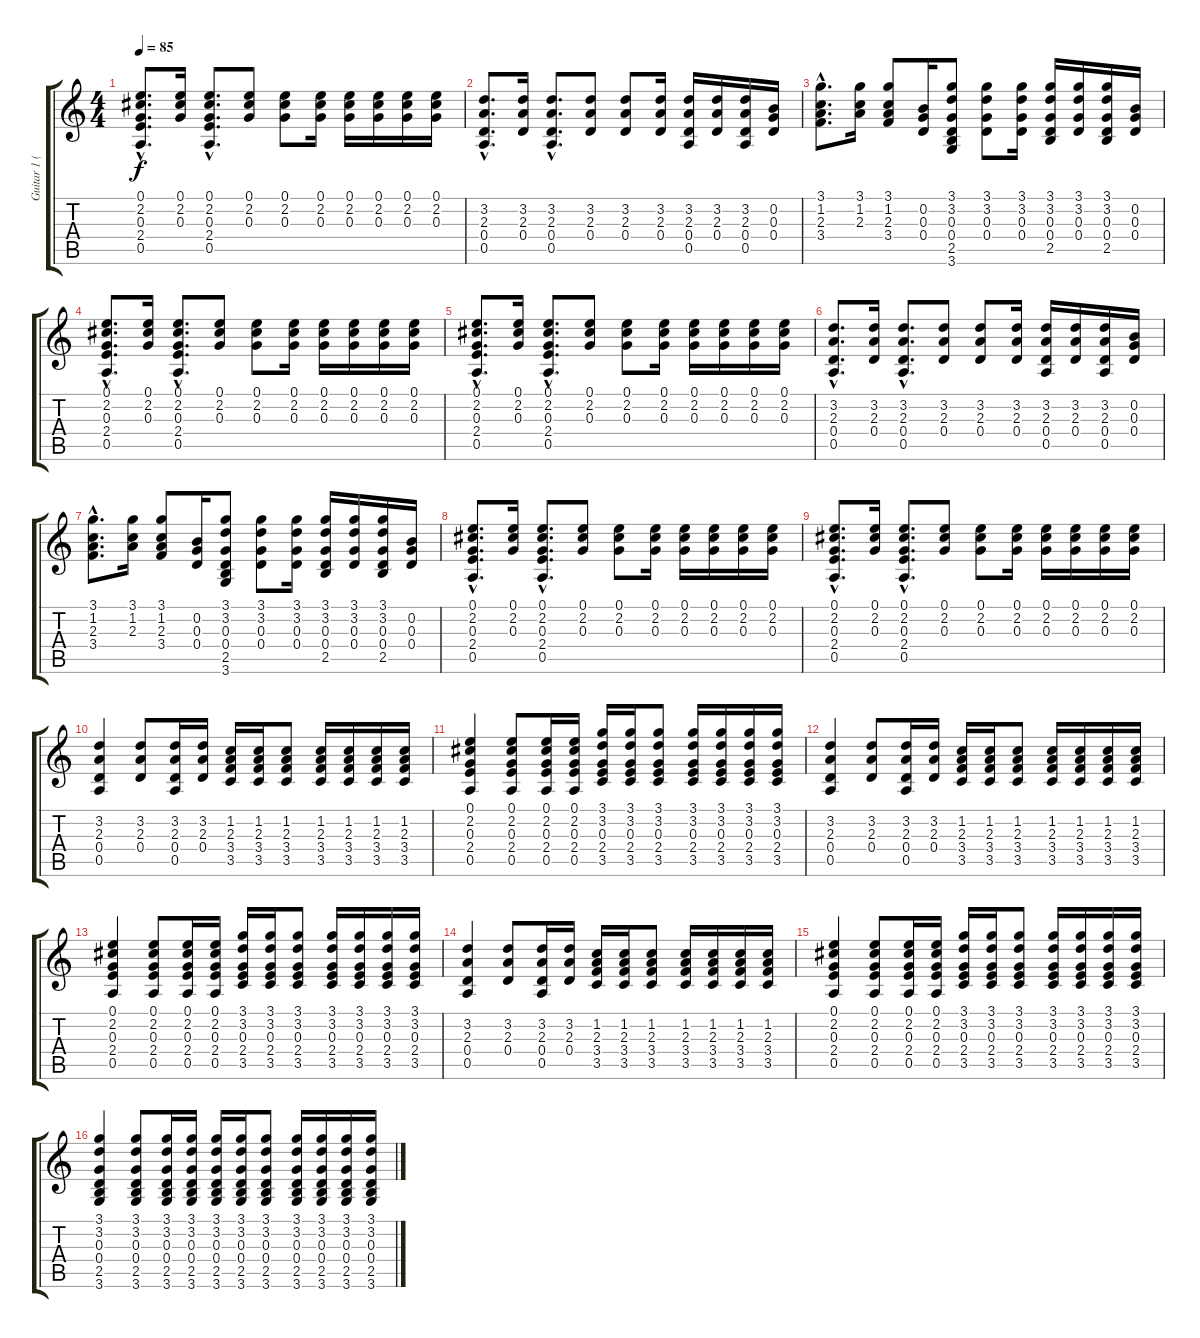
\track ("Guitar 1 (Gem Archer)" "Guitar 1 (") {instrument overdrivenguitar}
\staff {score tabs}
\tuning (E4 B3 G3 D3 A2 E2) {hide}
\ts (4 4)
\tempo 85
\clef g2
\ks c
(0.1{hac} 2.2{hac} 0.3{hac} 2.4{hac} 0.5{hac}).8{d dy f} (0.1 2.2 0.3).16 (0.1{hac} 2.2{hac} 0.3{hac} 2.4{hac} 0.5{hac}).8{d} (0.1 2.2 0.3).8 (0.1 2.2 0.3).8 (0.1 2.2 0.3).16 (0.1 2.2 0.3).16 (0.1 2.2 0.3).16 (0.1 2.2 0.3).16 (0.1 2.2 0.3).16 |
(3.2{hac} 2.3{hac} 0.4{hac} 0.5{hac}).8{d} (3.2 2.3 0.4).16 (3.2{hac} 2.3{hac} 0.4{hac} 0.5{hac}).8{d} (3.2 2.3 0.4).8 (3.2 2.3 0.4).8 (3.2 2.3 0.4).16 (3.2 2.3 0.4 0.5).16 (3.2 2.3 0.4).16 (3.2 2.3 0.4 0.5).16 (0.2 0.3 0.4).16 |
(3.1{hac} 1.2{hac} 2.3{hac} 3.4{hac}).8{d} (3.1 1.2 2.3).16 (3.1 1.2 2.3 3.4).8 (0.2 0.3 0.4).16 (3.1 3.2 0.3 0.4 2.5 3.6).8 (3.1 3.2 0.3 0.4).8 (3.1 3.2 0.3 0.4).16 (3.1 3.2 0.3 0.4 2.5).16 (3.1 3.2 0.3 0.4).16 (3.1 3.2 0.3 0.4 2.5).16 (0.2 0.3 0.4).16 |
(0.1{hac} 2.2{hac} 0.3{hac} 2.4{hac} 0.5{hac}).8{d} (0.1 2.2 0.3).16 (0.1{hac} 2.2{hac} 0.3{hac} 2.4{hac} 0.5{hac}).8{d} (0.1 2.2 0.3).8 (0.1 2.2 0.3).8 (0.1 2.2 0.3).16 (0.1 2.2 0.3).16 (0.1 2.2 0.3).16 (0.1 2.2 0.3).16 (0.1 2.2 0.3).16 |
(0.1{hac} 2.2{hac} 0.3{hac} 2.4{hac} 0.5{hac}).8{d} (0.1 2.2 0.3).16 (0.1{hac} 2.2{hac} 0.3{hac} 2.4{hac} 0.5{hac}).8{d} (0.1 2.2 0.3).8 (0.1 2.2 0.3).8 (0.1 2.2 0.3).16 (0.1 2.2 0.3).16 (0.1 2.2 0.3).16 (0.1 2.2 0.3).16 (0.1 2.2 0.3).16 |
(3.2{hac} 2.3{hac} 0.4{hac} 0.5{hac}).8{d} (3.2 2.3 0.4).16 (3.2{hac} 2.3{hac} 0.4{hac} 0.5{hac}).8{d} (3.2 2.3 0.4).8 (3.2 2.3 0.4).8 (3.2 2.3 0.4).16 (3.2 2.3 0.4 0.5).16 (3.2 2.3 0.4).16 (3.2 2.3 0.4 0.5).16 (0.2 0.3 0.4).16 |
(3.1{hac} 1.2{hac} 2.3{hac} 3.4{hac}).8{d} (3.1 1.2 2.3).16 (3.1 1.2 2.3 3.4).8 (0.2 0.3 0.4).16 (3.1 3.2 0.3 0.4 2.5 3.6).8 (3.1 3.2 0.3 0.4).8 (3.1 3.2 0.3 0.4).16 (3.1 3.2 0.3 0.4 2.5).16 (3.1 3.2 0.3 0.4).16 (3.1 3.2 0.3 0.4 2.5).16 (0.2 0.3 0.4).16 |
(0.1{hac} 2.2{hac} 0.3{hac} 2.4{hac} 0.5{hac}).8{d} (0.1 2.2 0.3).16 (0.1{hac} 2.2{hac} 0.3{hac} 2.4{hac} 0.5{hac}).8{d} (0.1 2.2 0.3).8 (0.1 2.2 0.3).8 (0.1 2.2 0.3).16 (0.1 2.2 0.3).16 (0.1 2.2 0.3).16 (0.1 2.2 0.3).16 (0.1 2.2 0.3).16 |
(0.1{hac} 2.2{hac} 0.3{hac} 2.4{hac} 0.5{hac}).8{d} (0.1 2.2 0.3).16 (0.1{hac} 2.2{hac} 0.3{hac} 2.4{hac} 0.5{hac}).8{d} (0.1 2.2 0.3).8 (0.1 2.2 0.3).8 (0.1 2.2 0.3).16 (0.1 2.2 0.3).16 (0.1 2.2 0.3).16 (0.1 2.2 0.3).16 (0.1 2.2 0.3).16 |
(3.2 2.3 0.4 0.5).4 (3.2 2.3 0.4).8 (3.2 2.3 0.4 0.5).16 (3.2 2.3 0.4).16 (1.2 2.3 3.4 3.5).16 (1.2 2.3 3.4 3.5).16 (1.2 2.3 3.4 3.5).8 (1.2 2.3 3.4 3.5).16 (1.2 2.3 3.4 3.5).16 (1.2 2.3 3.4 3.5).16 (1.2 2.3 3.4 3.5).16 |
(0.1 2.2 0.3 2.4 0.5).4 (0.1 2.2 0.3 2.4 0.5).8 (0.1 2.2 0.3 2.4 0.5).16 (0.1 2.2 0.3 2.4 0.5).16 (3.1 3.2 0.3 2.4 3.5).16 (3.1 3.2 0.3 2.4 3.5).16 (3.1 3.2 0.3 2.4 3.5).8 (3.1 3.2 0.3 2.4 3.5).16 (3.1 3.2 0.3 2.4 3.5).16 (3.1 3.2 0.3 2.4 3.5).16 (3.1 3.2 0.3 2.4 3.5).16 |
(3.2 2.3 0.4 0.5).4 (3.2 2.3 0.4).8 (3.2 2.3 0.4 0.5).16 (3.2 2.3 0.4).16 (1.2 2.3 3.4 3.5).16 (1.2 2.3 3.4 3.5).16 (1.2 2.3 3.4 3.5).8 (1.2 2.3 3.4 3.5).16 (1.2 2.3 3.4 3.5).16 (1.2 2.3 3.4 3.5).16 (1.2 2.3 3.4 3.5).16 |
(0.1 2.2 0.3 2.4 0.5).4 (0.1 2.2 0.3 2.4 0.5).8 (0.1 2.2 0.3 2.4 0.5).16 (0.1 2.2 0.3 2.4 0.5).16 (3.1 3.2 0.3 2.4 3.5).16 (3.1 3.2 0.3 2.4 3.5).16 (3.1 3.2 0.3 2.4 3.5).8 (3.1 3.2 0.3 2.4 3.5).16 (3.1 3.2 0.3 2.4 3.5).16 (3.1 3.2 0.3 2.4 3.5).16 (3.1 3.2 0.3 2.4 3.5).16 |
(3.2 2.3 0.4 0.5).4 (3.2 2.3 0.4).8 (3.2 2.3 0.4 0.5).16 (3.2 2.3 0.4).16 (1.2 2.3 3.4 3.5).16 (1.2 2.3 3.4 3.5).16 (1.2 2.3 3.4 3.5).8 (1.2 2.3 3.4 3.5).16 (1.2 2.3 3.4 3.5).16 (1.2 2.3 3.4 3.5).16 (1.2 2.3 3.4 3.5).16 |
(0.1 2.2 0.3 2.4 0.5).4 (0.1 2.2 0.3 2.4 0.5).8 (0.1 2.2 0.3 2.4 0.5).16 (0.1 2.2 0.3 2.4 0.5).16 (3.1 3.2 0.3 2.4 3.5).16 (3.1 3.2 0.3 2.4 3.5).16 (3.1 3.2 0.3 2.4 3.5).8 (3.1 3.2 0.3 2.4 3.5).16 (3.1 3.2 0.3 2.4 3.5).16 (3.1 3.2 0.3 2.4 3.5).16 (3.1 3.2 0.3 2.4 3.5).16 |
(3.1 3.2 0.3 0.4 2.5 3.6).4 (3.1 3.2 0.3 0.4 2.5 3.6).8 (3.1 3.2 0.3 0.4 2.5 3.6).16 (3.1 3.2 0.3 0.4 2.5 3.6).16 (3.1 3.2 0.3 0.4 2.5 3.6).16 (3.1 3.2 0.3 0.4 2.5 3.6).16 (3.1 3.2 0.3 0.4 2.5 3.6).8 (3.1 3.2 0.3 0.4 2.5 3.6).16 (3.1 3.2 0.3 0.4 2.5 3.6).16 (3.1 3.2 0.3 0.4 2.5 3.6).16 (3.1 3.2 0.3 0.4 2.5 3.6).16
